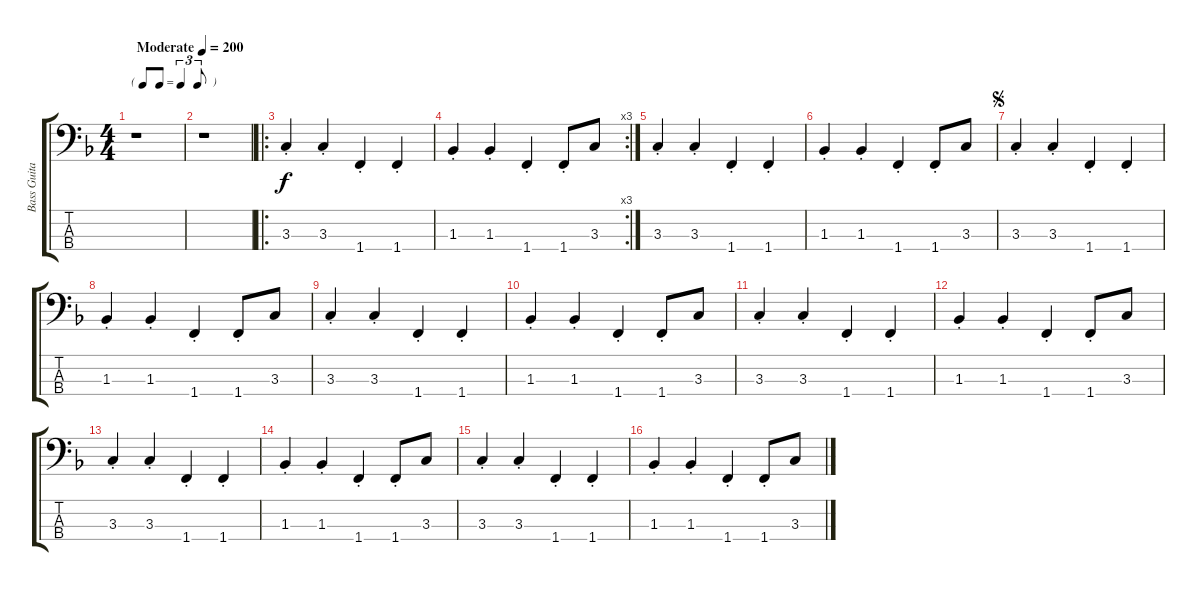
\track ("Bass Guitar" "Bass Guita") {instrument electricbassfinger}
\staff {score tabs}
\tuning (G2 D2 A1 E1) {hide}
\ts (4 4)
\tf triplet8th
\tempo (200 "Moderate")
\clef f4
\ks f
r.1{dy f instrument electricbassfinger} |
r.1 |
\ro
3.3{st}.4 3.3{st}.4 1.4{st}.4 1.4{st}.4 |
\rc 3
1.3{st}.4 1.3{st}.4 1.4{st}.4 1.4{st}.8 3.3.8 |
3.3{st}.4 3.3{st}.4 1.4{st}.4 1.4{st}.4 |
1.3{st}.4 1.3{st}.4 1.4{st}.4 1.4{st}.8 3.3.8 |
\jump segno
3.3{st}.4 3.3{st}.4 1.4{st}.4 1.4{st}.4 |
1.3{st}.4 1.3{st}.4 1.4{st}.4 1.4{st}.8 3.3.8 |
3.3{st}.4 3.3{st}.4 1.4{st}.4 1.4{st}.4 |
1.3{st}.4 1.3{st}.4 1.4{st}.4 1.4{st}.8 3.3.8 |
3.3{st}.4 3.3{st}.4 1.4{st}.4 1.4{st}.4 |
1.3{st}.4 1.3{st}.4 1.4{st}.4 1.4{st}.8 3.3.8 |
3.3{st}.4 3.3{st}.4 1.4{st}.4 1.4{st}.4 |
1.3{st}.4 1.3{st}.4 1.4{st}.4 1.4{st}.8 3.3.8 |
3.3{st}.4 3.3{st}.4 1.4{st}.4 1.4{st}.4 |
1.3{st}.4 1.3{st}.4 1.4{st}.4 1.4{st}.8 3.3.8
